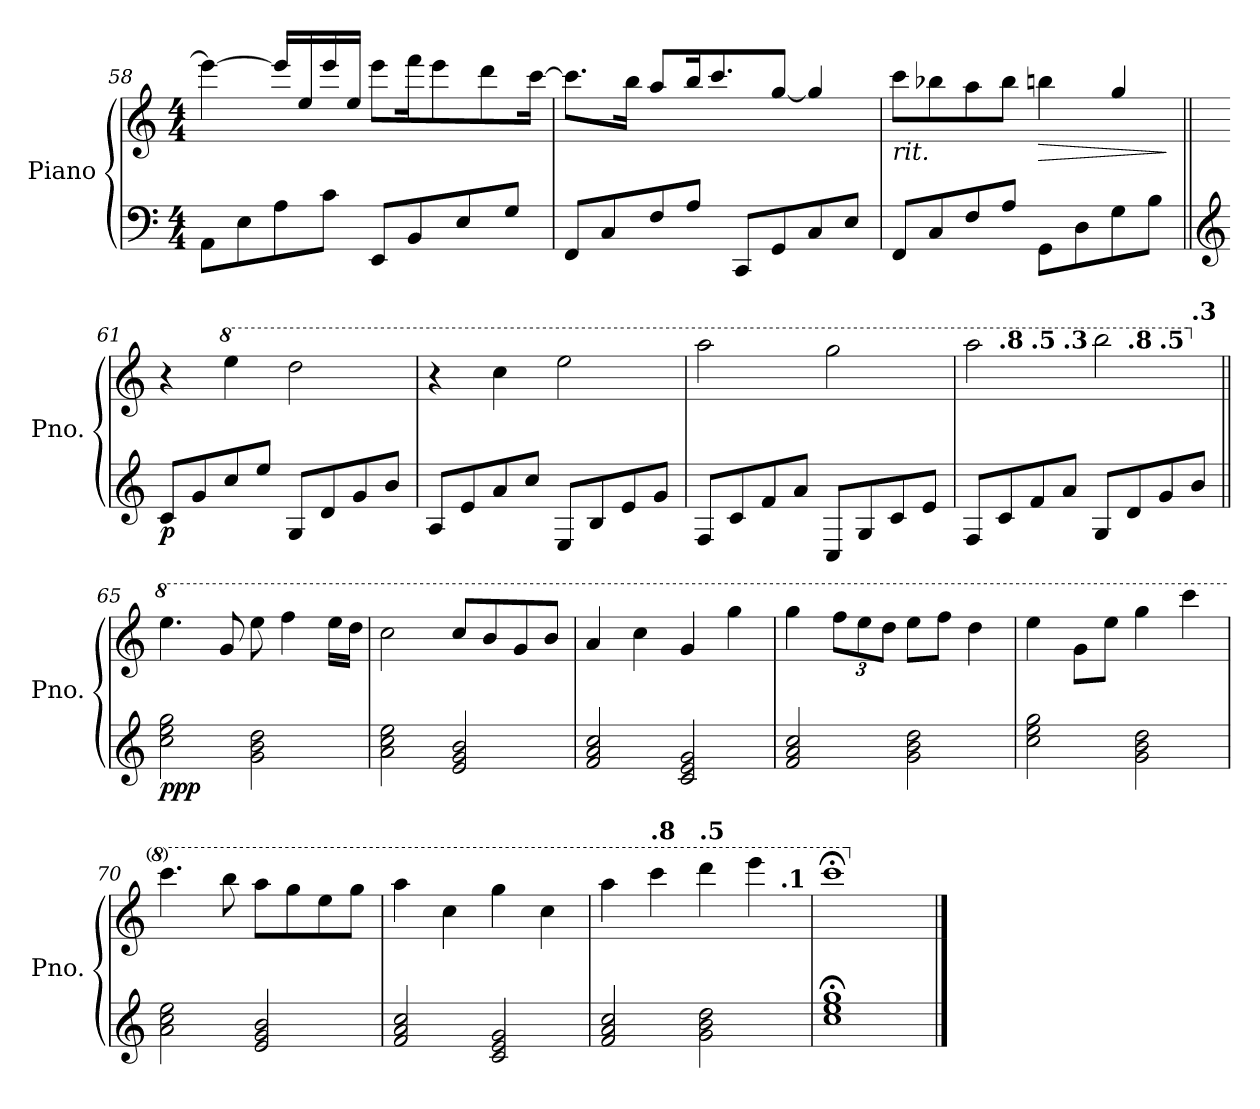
**kern	**kern	**dynam
*part1	*part1	*part1
*staff2	*staff1	*staff1/2
*I"Piano	*	*
*I'Pno.	*	*
*clefF4	*clefG2	*
*k[]	*k[]	*
*M4/4	*M4/4	*
=58	=58	=58
8AA\L	4eee\_	.
8E\	.	.
8A\	16eee/LL]	.
.	16ee/	.
8c\J	16eee/	.
.	16ee/JJ	.
8EE/L	8eee\L	.
8BB/	16fff\K	.
.	8eee\	.
8E/	.	.
.	8ddd\	.
8G/J	.	.
.	[16ccc\Jk	.
=59	=59	=59
8FF/L	8.ccc\L]	.
8C/	.	.
.	16bb\Jk	.
8F/	8aa/L	.
8A/J	16bb/K	.
.	8.ccc/	.
8CC/L	.	.
8GG/	[8gg/J	.
8C/	4gg/]	.
8E/J	.	.
!!LO:LB:g=z
=60	=60	=60
!	!LO:TX:b:i:t=rit.	!
8FF/L	8ccc\L	.
8C/	8bb-X\	.
8F/	8aa\	.
8A/J	8bb-\J	.
!	!	!LO:HP:b
8GG\L	4bbn\	>
8D\	.	.
8G\	4gg/	.
8B\J	.	.
.	.	]
=61||	=61||	=61||
*clefG2	*	*
*	*MM74	*
!	!	!LO:DY:b=2
8c/L	4r	p
8g/	.	.
*	*8va	*
8cc/	4eee\	.
8ee/J	.	.
8G/L	2ddd\	.
8d/	.	.
8g/	.	.
8b/J	.	.
=62	=62	=62
8A/L	4r	.
8e/	.	.
8a/	4ccc\	.
8cc/J	.	.
8E/L	2eee\	.
8B/	.	.
8e/	.	.
8g/J	.	.
=63	=63	=63
8F/L	2aaa\	.
8c/	.	.
8f/	.	.
8a/J	.	.
8C/L	2ggg\	.
8G/	.	.
8c/	.	.
8e/J	.	.
=64	=64	=64
*	*MM74	*
!	!LO:TX:b:i:t=rit.	!
*	*^	*
*	*	*^	*
*	*	*	*^	*
*	*	*	*	*^	*
*	*	*	*	*	*^	*
8F/L	2aaa\	8ryy	4ryy	4.ryy	2ryy	2.ryy	.
*	*MM72	*	*	*	*	*	*
!	!	!LO:TX:a:B:t=.8	!	!	!	!	!
8c/	.	2..ryy	.	.	.	.	.
*	*MM71	*	*	*	*	*	*
!	!	!	!LO:TX:a:B:t=.5	!	!	!	!
8f/	.	.	2.ryy	.	.	.	.
*	*MM70	*	*	*	*	*	*
!	!	!	!	!LO:TX:a:B:t=.3	!	!	!
8a/J	.	.	.	2ryy	.	.	.
*	*MM69	*	*	*	*	*	*
8G/L	2bbb\	.	.	.	8ryy	.	.
*	*MM67	*	*	*	*	*	*
!	!	!	!	!	!LO:TX:a:B:t=.8	!	!
8d/	.	.	.	.	4.ryy	.	.
*	*MM66	*	*	*	*	*	*
!	!	!	!	!	!	!LO:TX:a:B:t=.5	!
8g/	.	.	.	.	.	4ryy	.
*	*MM65	*	*	*	*	*	*
!	!	!	!	!LO:TX:a:B:t=.3	!	!	!
8b/J	.	.	.	8ryy	.	.	.
*	*v	*v	*v	*v	*v	*v	*
!!LO:PB:g=z
=65||	=65||	=65||
*	*X8va	*
*	*8va	*
*	*MM64	*
*	*^	*
*	*	*^	*
*	*	*	*^	*
*	*	*	*	*^	*
*	*	*	*	*	*^	*
!	!	!	!	!	!	!	!LO:DY:b=2
!	!	!	!	!	!	!	!LO:DY:n=1:b
*	*v	*v	*v	*v	*v	*v	*
2cc\ 2ee\ 2gg\	4.eee\	pp p
.	8gg/	.
2g\ 2b\ 2dd\	8eee\	.
.	4fff\	.
.	16eee\LL	.
.	16ddd\JJ	.
=66	=66	=66
2a\ 2cc\ 2ee\	2ccc\	.
2e/ 2g/ 2b/	8ccc/L	.
.	8bb/	.
.	8gg/	.
.	8bb/J	.
=67	=67	=67
2f/ 2a/ 2cc/	4aa/	.
.	4ccc\	.
2c/ 2e/ 2g/	4gg/	.
.	4ggg\	.
=68	=68	=68
2f/ 2a/ 2cc/	4ggg\	.
*	*Xbrackettup	*
.	12fff\L	.
.	12eee\	.
.	12ddd\J	.
2g\ 2b\ 2dd\	8eee\L	.
.	8fff\J	.
.	4ddd\	.
=69	=69	=69
2cc\ 2ee\ 2gg\	4eee\	.
.	8gg\L	.
.	8eee\J	.
2g\ 2b\ 2dd\	4ggg\	.
.	4cccc\	.
=70	=70	=70
2a\ 2cc\ 2ee\	4.cccc\	.
.	8bbb\	.
2e/ 2g/ 2b/	8aaa\L	.
.	8ggg\	.
.	8eee\	.
.	8ggg\J	.
=71	=71	=71
2f/ 2a/ 2cc/	4aaa\	.
.	4ccc\	.
2c/ 2e/ 2g/	4ggg\	.
.	4ccc\	.
!!LO:LB:g=z
=72	=72	=72
*	*MM64	*
!	!LO:TX:b:i:t=rit.	!
*	*^	*
2f/ 2a/ 2cc/	4aaa\	2..ryy	.
*	*MM59	*	*
!	!LO:TX:a:B:t=.8	!	!
.	4cccc\	.	.
*	*MM55	*	*
!	!LO:TX:a:B:t=.5	!	!
2g\ 2b\ 2dd\	4dddd\	.	.
.	4eeee\	.	.
*	*MM49	*	*
!	!	!LO:TX:a:B:t=.1	!
.	.	8ryy	.
*	*v	*v	*
=73	=73	=73
*	*MM47	*
1cc;< 1ee;< 1gg;<	1cccc;<	.
*	*X8va	*
==	==	==
*-	*-	*-
